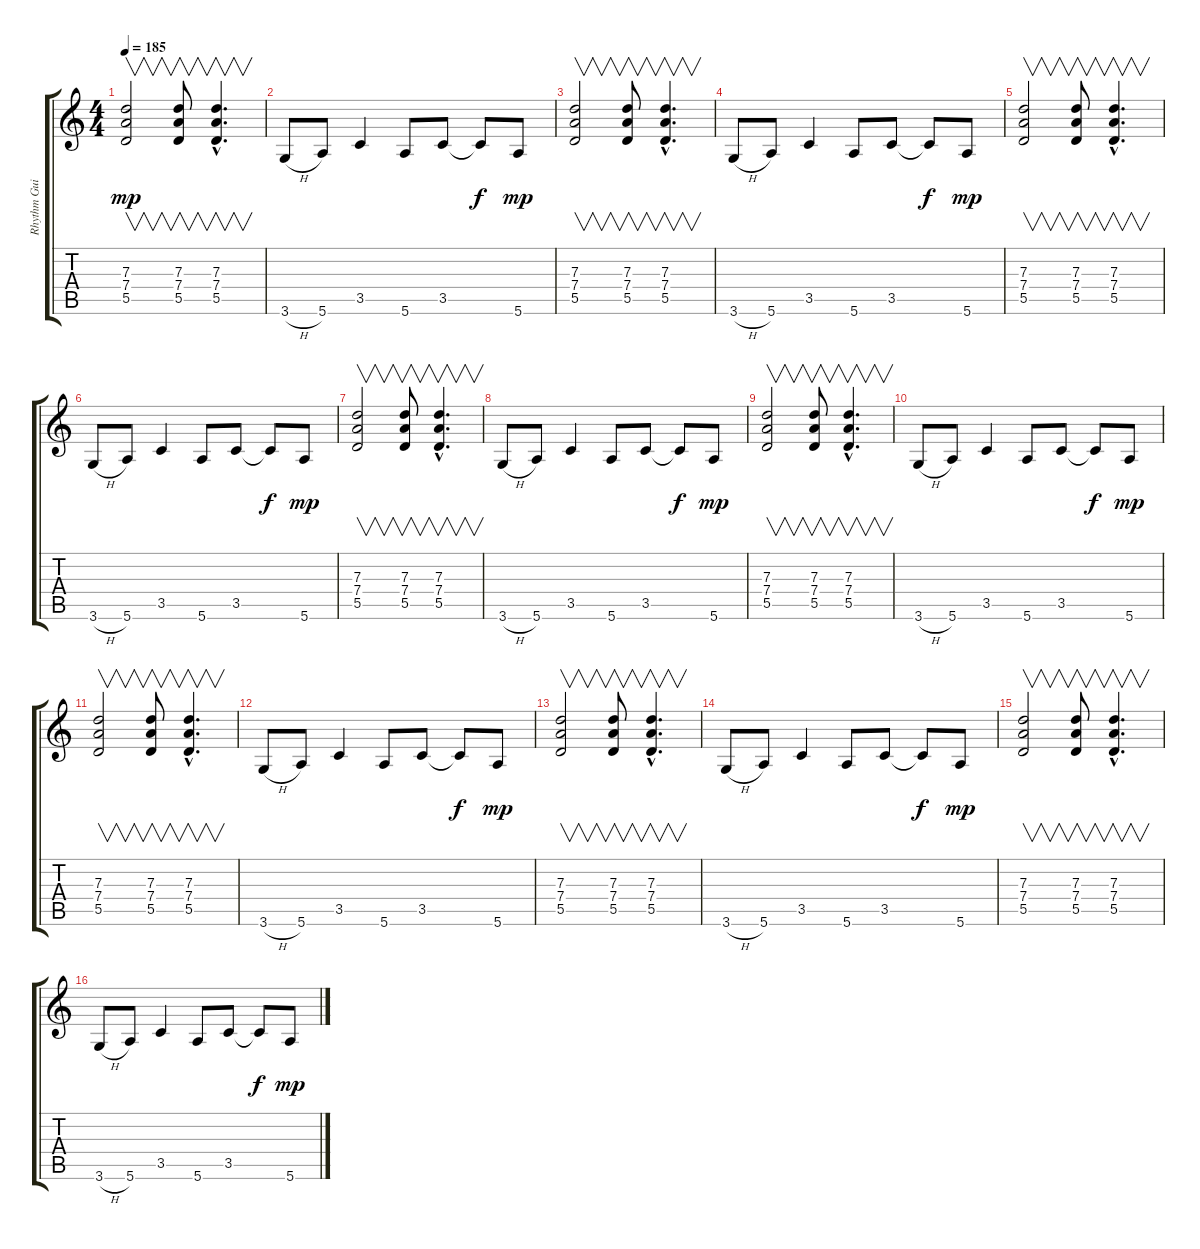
\track ("Rhythm Guitar" "Rhythm Gui") {instrument overdrivenguitar}
\staff {score tabs}
\tuning (E4 B3 G3 D3 A2 E2) {hide}
\ts (4 4)
\tempo 185
\clef g2
\ks c
(7.3 7.4 5.5).2{v dy mp} (7.3 7.4 5.5).8{v} (7.3{hac} 7.4{hac} 5.5{hac}).4{v d} |
3.6{h}.8 5.6.8 3.5.4 5.6.8 3.5.8 3.5{t}.8{dy f} 5.6.8{dy mp} |
(7.3 7.4 5.5).2{v} (7.3 7.4 5.5).8{v} (7.3{hac} 7.4{hac} 5.5{hac}).4{v d} |
3.6{h}.8 5.6.8 3.5.4 5.6.8 3.5.8 3.5{t}.8{dy f} 5.6.8{dy mp} |
(7.3 7.4 5.5).2{v} (7.3 7.4 5.5).8{v} (7.3{hac} 7.4{hac} 5.5{hac}).4{v d} |
3.6{h}.8 5.6.8 3.5.4 5.6.8 3.5.8 3.5{t}.8{dy f} 5.6.8{dy mp} |
(7.3 7.4 5.5).2{v} (7.3 7.4 5.5).8{v} (7.3{hac} 7.4{hac} 5.5{hac}).4{v d} |
3.6{h}.8 5.6.8 3.5.4 5.6.8 3.5.8 3.5{t}.8{dy f} 5.6.8{dy mp} |
(7.3 7.4 5.5).2{v} (7.3 7.4 5.5).8{v} (7.3{hac} 7.4{hac} 5.5{hac}).4{v d} |
3.6{h}.8 5.6.8 3.5.4 5.6.8 3.5.8 3.5{t}.8{dy f} 5.6.8{dy mp} |
(7.3 7.4 5.5).2{v} (7.3 7.4 5.5).8{v} (7.3{hac} 7.4{hac} 5.5{hac}).4{v d} |
3.6{h}.8 5.6.8 3.5.4 5.6.8 3.5.8 3.5{t}.8{dy f} 5.6.8{dy mp} |
(7.3 7.4 5.5).2{v} (7.3 7.4 5.5).8{v} (7.3{hac} 7.4{hac} 5.5{hac}).4{v d} |
3.6{h}.8 5.6.8 3.5.4 5.6.8 3.5.8 3.5{t}.8{dy f} 5.6.8{dy mp} |
(7.3 7.4 5.5).2{v} (7.3 7.4 5.5).8{v} (7.3{hac} 7.4{hac} 5.5{hac}).4{v d} |
3.6{h}.8 5.6.8 3.5.4 5.6.8 3.5.8 3.5{t}.8{dy f} 5.6.8{dy mp}
